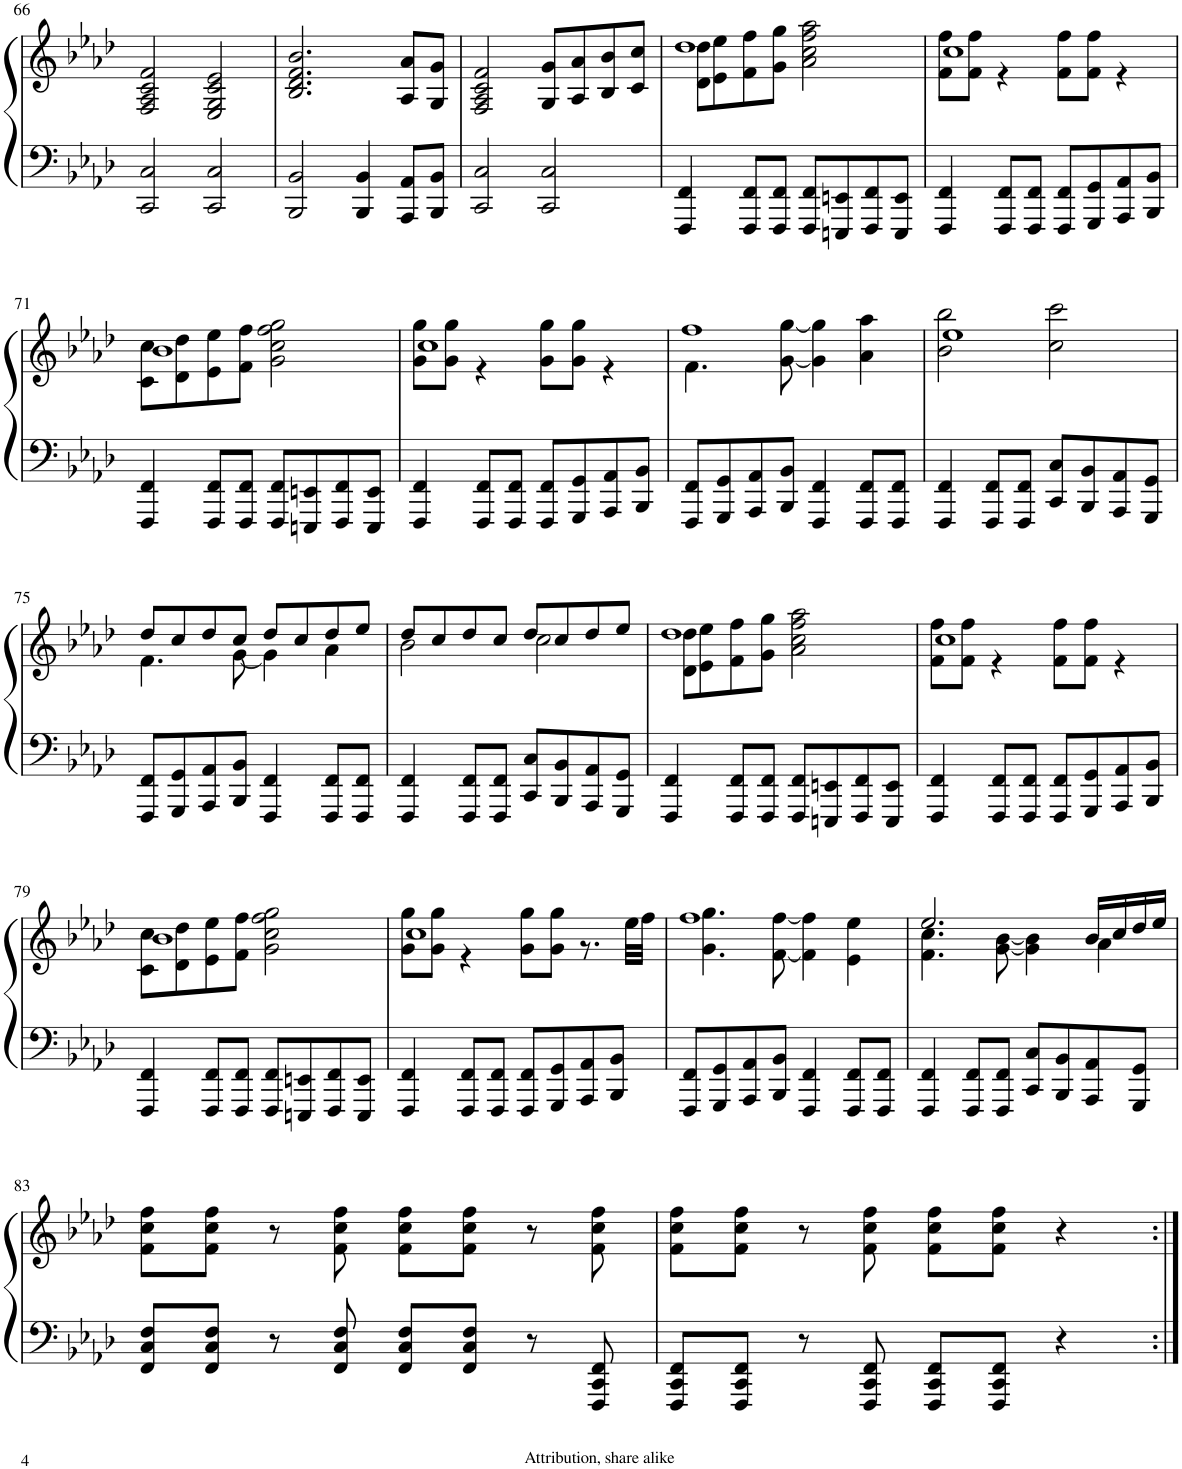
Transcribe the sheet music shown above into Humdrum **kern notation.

**kern	**kern
*part1	*part1
*staff2	*staff1
*I"Piano	*
*I'Pno.	*
!!LO:PB:g=z
*clefF4	*clefG2
*k[b-e-a-d-]	*k[b-e-a-d-]
*M4/4	*M4/4
=66	=66
2CC/ 2C/	2F/ 2A-/ 2c/ 2f/
2CC/ 2C/	2E-/ 2G/ 2c/ 2e-/
=67	=67
2BBB-/ 2BB-/	2.B-/ 2.d-/ 2.f/ 2.b-/
4BBB-/ 4BB-/	.
8AAA-/ 8AA-/L	8A-/ 8a-/L
8BBB-/ 8BB-/J	8G/ 8g/J
=68	=68
2CC/ 2C/	2F/ 2A-/ 2c/ 2f/
2CC/ 2C/	8G/ 8g/L
.	8A-/ 8a-/
.	8B-/ 8b-/
.	8c/ 8cc/J
=69	=69
*	*^
4FFF/ 4FF/	1dd-	8d-\ 8dd-\L
.	.	8e-\ 8ee-\
8FFF/ 8FF/L	.	8f\ 8ff\
8FFF/ 8FF/J	.	8g\ 8gg\J
8FFF/ 8FF/L	.	2a-\ 2cc\ 2ff\ 2aa-\
8EEEn/ 8EEn/	.	.
8FFF/ 8FF/	.	.
8EEE/ 8EE/J	.	.
=70	=70	=70
4FFF/ 4FF/	1cc	8f\ 8ff\L
.	.	8f\ 8ff\J
8FFF/ 8FF/L	.	4r
8FFF/ 8FF/J	.	.
8FFF/ 8FF/L	.	8f\ 8ff\L
8GGG/ 8GG/	.	8f\ 8ff\J
8AAA-/ 8AA-/	.	4r
8BBB-/ 8BB-/J	.	.
!!LO:LB:g=z	!!
=71	=71	=71
4FFF/ 4FF/	1b-	8c\ 8cc\L
.	.	8d-\ 8dd-\
8FFF/ 8FF/L	.	8e-\ 8ee-\
8FFF/ 8FF/J	.	8f\ 8ff\J
8FFF/ 8FF/L	.	2g\ 2cc\ 2ff\ 2gg\
8EEEn/ 8EEn/	.	.
8FFF/ 8FF/	.	.
8EEE/ 8EE/J	.	.
=72	=72	=72
4FFF/ 4FF/	1cc	8g\ 8gg\L
.	.	8g\ 8gg\J
8FFF/ 8FF/L	.	4r
8FFF/ 8FF/J	.	.
8FFF/ 8FF/L	.	8g\ 8gg\L
8GGG/ 8GG/	.	8g\ 8gg\J
8AAA-/ 8AA-/	.	4r
8BBB-/ 8BB-/J	.	.
=73	=73	=73
8FFF/ 8FF/L	1ff	4.f\
8GGG/ 8GG/	.	.
8AAA-/ 8AA-/	.	.
8BBB-/ 8BB-/J	.	[8g\ [8gg\
4FFF/ 4FF/	.	4g\] 4gg\]
8FFF/ 8FF/L	.	4a-\ 4aa-\
8FFF/ 8FF/J	.	.
=74	=74	=74
4FFF/ 4FF/	1ee-	2b-\ 2bb-\
8FFF/ 8FF/L	.	.
8FFF/ 8FF/J	.	.
8CC/ 8C/L	.	2cc\ 2ccc\
8BBB-/ 8BB-/	.	.
8AAA-/ 8AA-/	.	.
8GGG/ 8GG/J	.	.
!!LO:LB:g=z	!!
=75	=75	=75
8FFF/ 8FF/L	8dd-/L	4.f\
8GGG/ 8GG/	8cc/	.
8AAA-/ 8AA-/	8dd-/	.
8BBB-/ 8BB-/J	8cc/J	[8g\
4FFF/ 4FF/	8dd-/L	4g\]
.	8cc/	.
8FFF/ 8FF/L	8dd-/	4a-\
8FFF/ 8FF/J	8ee-/J	.
=76	=76	=76
4FFF/ 4FF/	8dd-/L	2b-\
.	8cc/	.
8FFF/ 8FF/L	8dd-/	.
8FFF/ 8FF/J	8cc/J	.
8CC/ 8C/L	8dd-/L	2cc\
8BBB-/ 8BB-/	8cc/	.
8AAA-/ 8AA-/	8dd-/	.
8GGG/ 8GG/J	8ee-/J	.
=77	=77	=77
4FFF/ 4FF/	1dd-	8d-\ 8dd-\L
.	.	8e-\ 8ee-\
8FFF/ 8FF/L	.	8f\ 8ff\
8FFF/ 8FF/J	.	8g\ 8gg\J
8FFF/ 8FF/L	.	2a-\ 2cc\ 2ff\ 2aa-\
8EEEn/ 8EEn/	.	.
8FFF/ 8FF/	.	.
8EEE/ 8EE/J	.	.
=78	=78	=78
4FFF/ 4FF/	1cc	8f\ 8ff\L
.	.	8f\ 8ff\J
8FFF/ 8FF/L	.	4r
8FFF/ 8FF/J	.	.
8FFF/ 8FF/L	.	8f\ 8ff\L
8GGG/ 8GG/	.	8f\ 8ff\J
8AAA-/ 8AA-/	.	4r
8BBB-/ 8BB-/J	.	.
!!LO:LB:g=z	!!
=79	=79	=79
4FFF/ 4FF/	1b-	8c\ 8cc\L
.	.	8d-\ 8dd-\
8FFF/ 8FF/L	.	8e-\ 8ee-\
8FFF/ 8FF/J	.	8f\ 8ff\J
8FFF/ 8FF/L	.	2g\ 2cc\ 2ff\ 2gg\
8EEEn/ 8EEn/	.	.
8FFF/ 8FF/	.	.
8EEE/ 8EE/J	.	.
=80	=80	=80
4FFF/ 4FF/	1cc	8g\ 8gg\L
.	.	8g\ 8gg\J
8FFF/ 8FF/L	.	4r
8FFF/ 8FF/J	.	.
8FFF/ 8FF/L	.	8g\ 8gg\L
8GGG/ 8GG/	.	8g\ 8gg\J
8AAA-/ 8AA-/	.	8.r
8BBB-/ 8BB-/J	.	.
.	.	32ee-\LLL
.	.	32ff\JJJ
=81	=81	=81
8FFF/ 8FF/L	1ff	4.g\ 4.gg\
8GGG/ 8GG/	.	.
8AAA-/ 8AA-/	.	.
8BBB-/ 8BB-/J	.	[8f\ [8ff\
4FFF/ 4FF/	.	4f\] 4ff\]
8FFF/ 8FF/L	.	4e-\ 4ee-\
8FFF/ 8FF/J	.	.
=82	=82	=82
4FFF/ 4FF/	2.ee-/	4.f\ 4.cc\
8FFF/ 8FF/L	.	.
8FFF/ 8FF/J	.	[8g\ [8b-\
8CC/ 8C/L	.	4g\] 4b-\]
8BBB-/ 8BB-/	.	.
8AAA-/ 8AA-/	16b-/LL	4a-\
.	16cc/	.
8GGG/ 8GG/J	16dd-/	.
.	16ee-/JJ	.
*	*v	*v
!!LO:LB:g=z
=83	=83
8FF/ 8C/ 8F/L	8f\ 8cc\ 8ff\L
8FF/ 8C/ 8F/J	8f\ 8cc\ 8ff\J
8r	8r
8FF/ 8C/ 8F/	8f\ 8cc\ 8ff\
8FF/ 8C/ 8F/L	8f\ 8cc\ 8ff\L
8FF/ 8C/ 8F/J	8f\ 8cc\ 8ff\J
8r	8r
8FFF/ 8CC/ 8FF/	8f\ 8cc\ 8ff\
=84	=84
8FFF/ 8CC/ 8FF/L	8f\ 8cc\ 8ff\L
8FFF/ 8CC/ 8FF/J	8f\ 8cc\ 8ff\J
8r	8r
8FFF/ 8CC/ 8FF/	8f\ 8cc\ 8ff\
8FFF/ 8CC/ 8FF/L	8f\ 8cc\ 8ff\L
8FFF/ 8CC/ 8FF/J	8f\ 8cc\ 8ff\J
4r	4r
=:|!	=:|!
*-	*-
